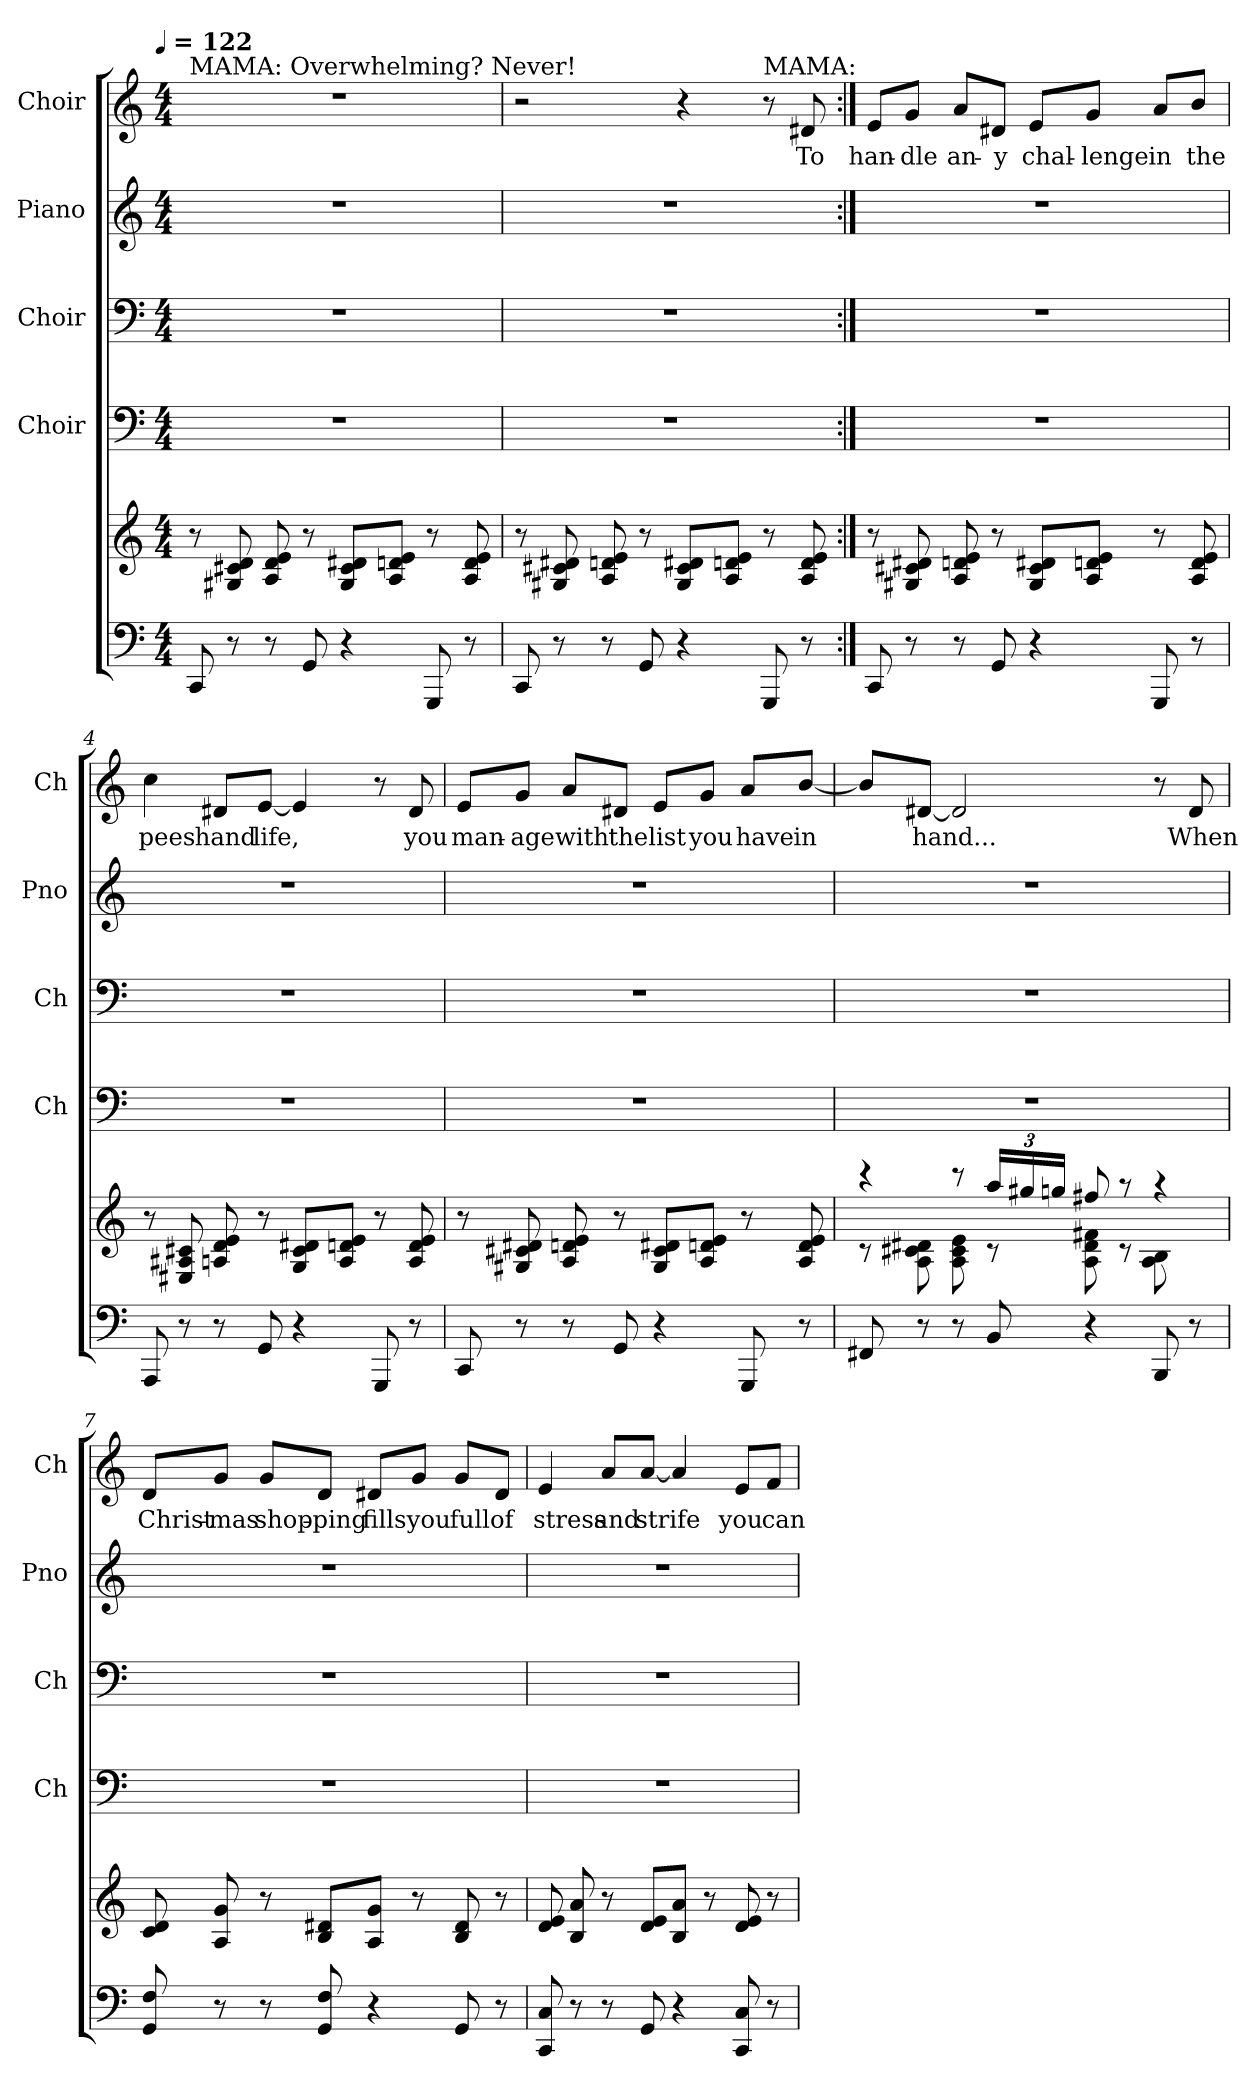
**kern	**kern	**kern	**kern	**kern	**kern	**text
*part5	*part5	*part4	*part3	*part2	*part1	*part1
*staff6	*staff5	*staff4	*staff3	*staff2	*staff1	*staff1
*	*	*I"Choir	*I"Choir	*I"Piano	*I"Choir	*
*	*	*I'Ch	*I'Ch	*I'Pno	*I'Ch	*
*clefF4	*clefG2	*clefF4	*clefF4	*clefG2	*clefG2	*
!!LO:TX:omd:t=[quarter] = 122
*M4/4	*M4/4	*M4/4	*M4/4	*M4/4	*M4/4	*
*MM120	*MM120	*MM120	*MM120	*MM120	*MM120	*
=1	=1	=1	=1	=1	=1	=1
!	!	!	!	!	!LO:TX:t=MAMA&colon; Overwhelming? Never!	!
8CC	8r	1r	1r	1r	1r	.
8r	8G#X 8c#X 8d	.	.	.	.	.
8r	8A 8d 8e	.	.	.	.	.
8GG	8r	.	.	.	.	.
4r	8G# 8c# 8d#XL	.	.	.	.	.
.	8A 8dn 8eJ	.	.	.	.	.
8GGG	8r	.	.	.	.	.
8r	8A 8d 8e	.	.	.	.	.
=2	=2	=2	=2	=2	=2	=2
8CC	8r	1r	1r	1r	2r	.
8r	8G#X 8c#X 8d#X	.	.	.	.	.
8r	8A 8dn 8e	.	.	.	.	.
8GG	8r	.	.	.	.	.
4r	8G# 8c# 8d#XL	.	.	.	4r	.
.	8A 8dn 8eJ	.	.	.	.	.
!	!	!	!	!	!LO:TX:t=MAMA&colon;	!
8GGG	8r	.	.	.	8r	.
8r	8A 8d 8e	.	.	.	8d#X	To
=3:|!	=3:|!	=3:|!	=3:|!	=3:|!	=3:|!	=3:|!
8CC	8r	1r	1r	1r	8eL	han-
8r	8G#X 8c#X 8d#X	.	.	.	8gJ	-dle
8r	8A 8dn 8e	.	.	.	8aL	an-
8GG	8r	.	.	.	8d#XJ	-y
4r	8G# 8c# 8d#XL	.	.	.	8eL	chal-
.	8A 8dn 8eJ	.	.	.	8gJ	-lenge
8GGG	8r	.	.	.	8aL	in
8r	8A 8d 8e	.	.	.	8bJ	the
!!LO:LB:g=z
=4	=4	=4	=4	=4	=4	=4
8AAA	8r	1r	1r	1r	4cc	pees
8r	8E#X 8A#X 8c#X	.	.	.	.	.
8r	8An 8d 8e	.	.	.	8d#XL	hand
8GG	8r	.	.	.	[8eJ	life,
4r	8G 8c# 8d#XL	.	.	.	4e]	.
.	8A 8dn 8eJ	.	.	.	.	.
8GGG	8r	.	.	.	8r	.
8r	8A 8d 8e	.	.	.	8d#	you
=5	=5	=5	=5	=5	=5	=5
8CC	8r	1r	1r	1r	8eL	man-
8r	8G#X 8c#X 8d#X	.	.	.	8gJ	-age
8r	8A 8dn 8e	.	.	.	8aL	with
8GG	8r	.	.	.	8d#XJ	the
4r	8G# 8c# 8d#XL	.	.	.	8eL	list
.	8A 8dn 8eJ	.	.	.	8gJ	you
8GGG	8r	.	.	.	8aL	have
8r	8A 8d 8e	.	.	.	[8bJ	in
=6	=6	=6	=6	=6	=6	=6
*	*^	*	*	*	*	*
8FF#X	4r	8r	1r	1r	1r	8bL]	.
8r	.	8A 8c#X 8d#X	.	.	.	[8d#XJ	hand...
8r	8r	8A 8c# 8e	.	.	.	2d#]	.
8BB	24aaLL	8r	.	.	.	.	.
.	24gg#X	.	.	.	.	.	.
.	24ggnJJ	.	.	.	.	.	.
4r	8ff#X	8A 8d# 8f#X	.	.	.	.	.
.	8r	8r	.	.	.	.	.
8BBB	4r	8A 8B	.	.	.	8r	.
8r	.	8ryy	.	.	.	8d#	When
*	*v	*v	*	*	*	*	*
!!LO:PB:g=z
=7	=7	=7	=7	=7	=7	=7
8GG 8F	8c 8d	1r	1r	1r	8dL	Christ-
8r	8A 8g	.	.	.	8gJ	-mas
8r	8r	.	.	.	8gL	shop-
8GG 8F	8B 8d#XL	.	.	.	8dJ	-ping
4r	8A 8gJ	.	.	.	8d#XL	fills
.	8r	.	.	.	8gJ	you
8GG	8B 8d#	.	.	.	8gL	full
8r	8r	.	.	.	8d#J	of
=8	=8	=8	=8	=8	=8	=8
8CC 8C	8d 8e	1r	1r	1r	4e	stress
8r	8B 8a	.	.	.	.	.
8r	8r	.	.	.	8aL	and
8GG	8d 8eL	.	.	.	[8aJ	strife
4r	8B 8aJ	.	.	.	4a]	.
.	8r	.	.	.	.	.
8CC 8C	8d 8e	.	.	.	8eL	you
8r	8r	.	.	.	8fJ	can
=	=	=	=	=	=	=
*-	*-	*-	*-	*-	*-	*-
